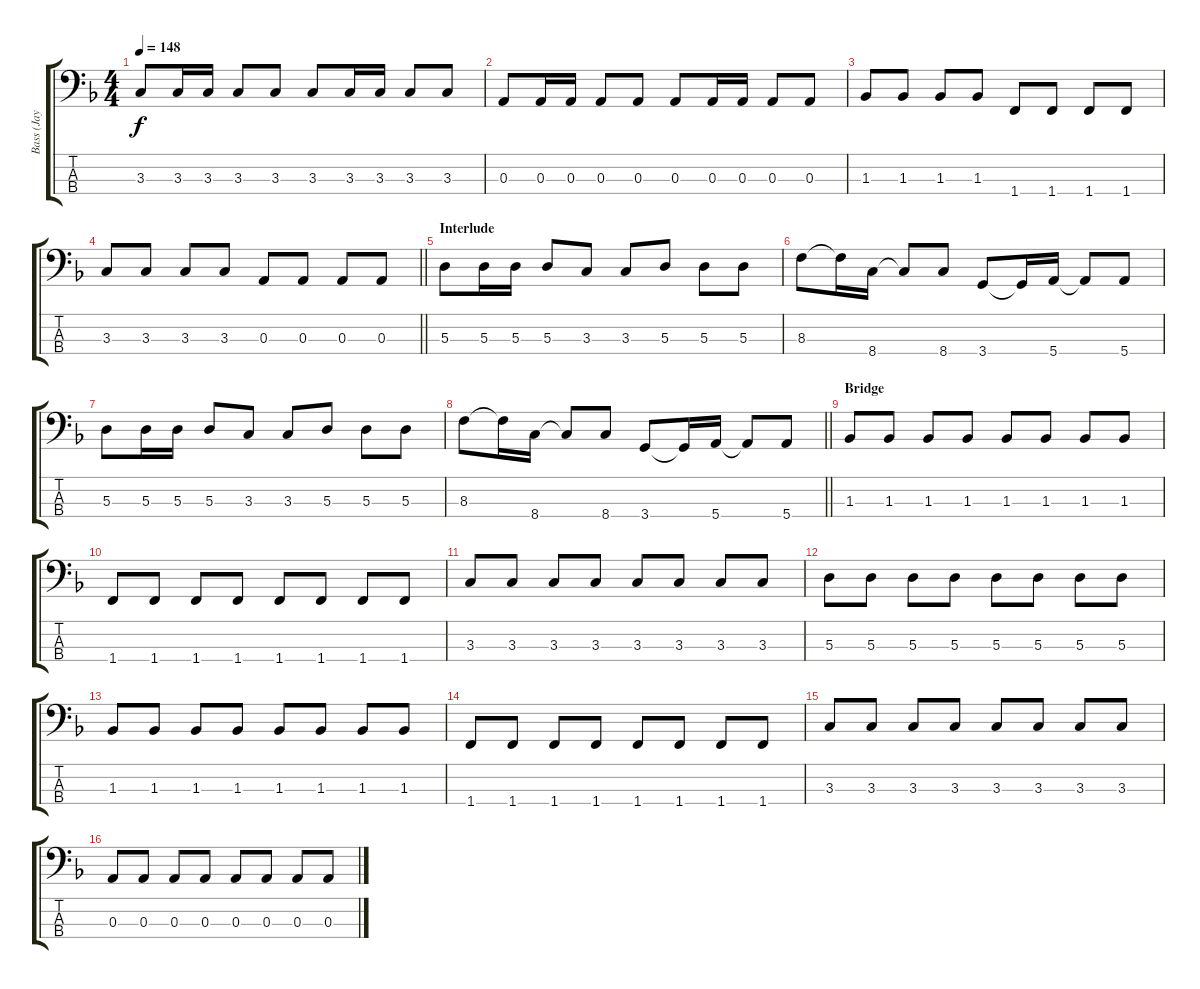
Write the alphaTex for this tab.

\track ("Bass (Jay Bentley)" "Bass (Jay ") {instrument electricbasspick}
\staff {score tabs}
\tuning (G2 D2 A1 E1) {hide}
\ts (4 4)
\tempo 148
\clef f4
\ks f
3.3.8{dy f} 3.3.16 3.3.16 3.3.8 3.3.8 3.3.8 3.3.16 3.3.16 3.3.8 3.3.8 |
0.3.8 0.3.16 0.3.16 0.3.8 0.3.8 0.3.8 0.3.16 0.3.16 0.3.8 0.3.8 |
1.3.8 1.3.8 1.3.8 1.3.8 1.4.8 1.4.8 1.4.8 1.4.8 |
\barLineRight lightlight
3.3.8 3.3.8 3.3.8 3.3.8 0.3.8 0.3.8 0.3.8 0.3.8 |
\section ("" "Interlude")
5.3.8 5.3.16 5.3.16 5.3.8 3.3.8 3.3.8 5.3.8 5.3.8 5.3.8 |
8.3.8 8.3{t}.16 8.4.16 8.4{t}.8 8.4.8 3.4.8 3.4{t}.16 5.4.16 5.4{t}.8 5.4.8 |
5.3.8 5.3.16 5.3.16 5.3.8 3.3.8 3.3.8 5.3.8 5.3.8 5.3.8 |
\barLineRight lightlight
8.3.8 8.3{t}.16 8.4.16 8.4{t}.8 8.4.8 3.4.8 3.4{t}.16 5.4.16 5.4{t}.8 5.4.8 |
\section ("" "Bridge")
1.3.8 1.3.8 1.3.8 1.3.8 1.3.8 1.3.8 1.3.8 1.3.8 |
1.4.8 1.4.8 1.4.8 1.4.8 1.4.8 1.4.8 1.4.8 1.4.8 |
3.3.8 3.3.8 3.3.8 3.3.8 3.3.8 3.3.8 3.3.8 3.3.8 |
5.3.8 5.3.8 5.3.8 5.3.8 5.3.8 5.3.8 5.3.8 5.3.8 |
1.3.8 1.3.8 1.3.8 1.3.8 1.3.8 1.3.8 1.3.8 1.3.8 |
1.4.8 1.4.8 1.4.8 1.4.8 1.4.8 1.4.8 1.4.8 1.4.8 |
3.3.8 3.3.8 3.3.8 3.3.8 3.3.8 3.3.8 3.3.8 3.3.8 |
0.3.8 0.3.8 0.3.8 0.3.8 0.3.8 0.3.8 0.3.8 0.3.8
